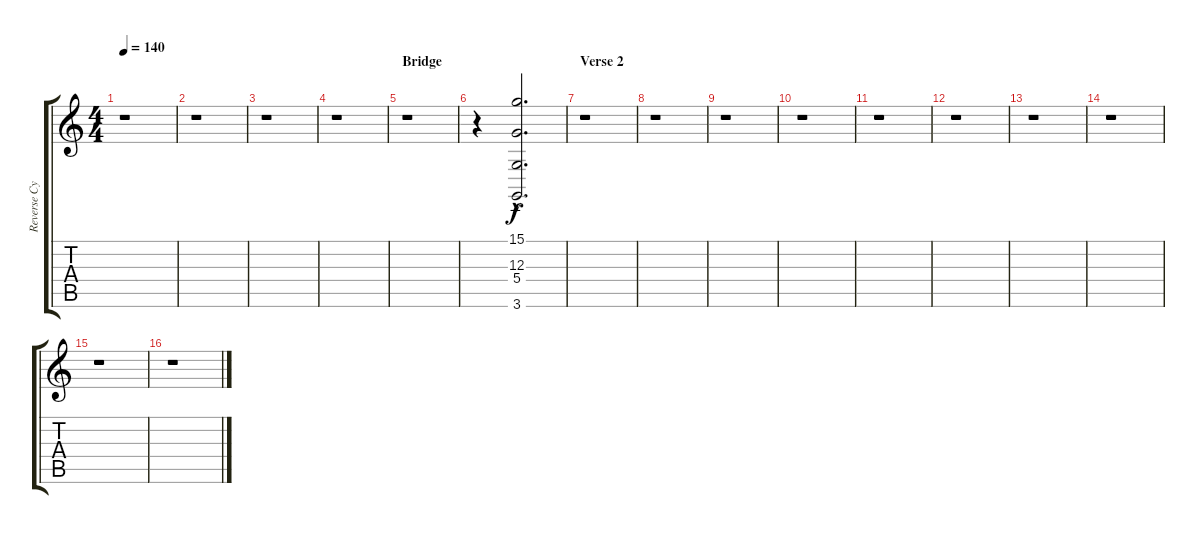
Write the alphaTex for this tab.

\track ("Reverse Cymbal" "Reverse Cy") {instrument reversecymbal}
\staff {score tabs}
\tuning (E4 B3 G3 D3 A2 E2) {hide}
\ts (4 4)
\tempo 140
\clef g2
\ks c
r.1{dy f} |
r.1 |
r.1 |
r.1 |
\section ("" "Bridge")
r.1 |
r.4 (15.1{hac} 12.3{hac} 5.4{hac} 3.6{hac}).2{d} |
\section ("" "Verse 2")
r.1 |
r.1 |
r.1 |
r.1 |
r.1 |
r.1 |
r.1 |
r.1 |
r.1 |
r.1
